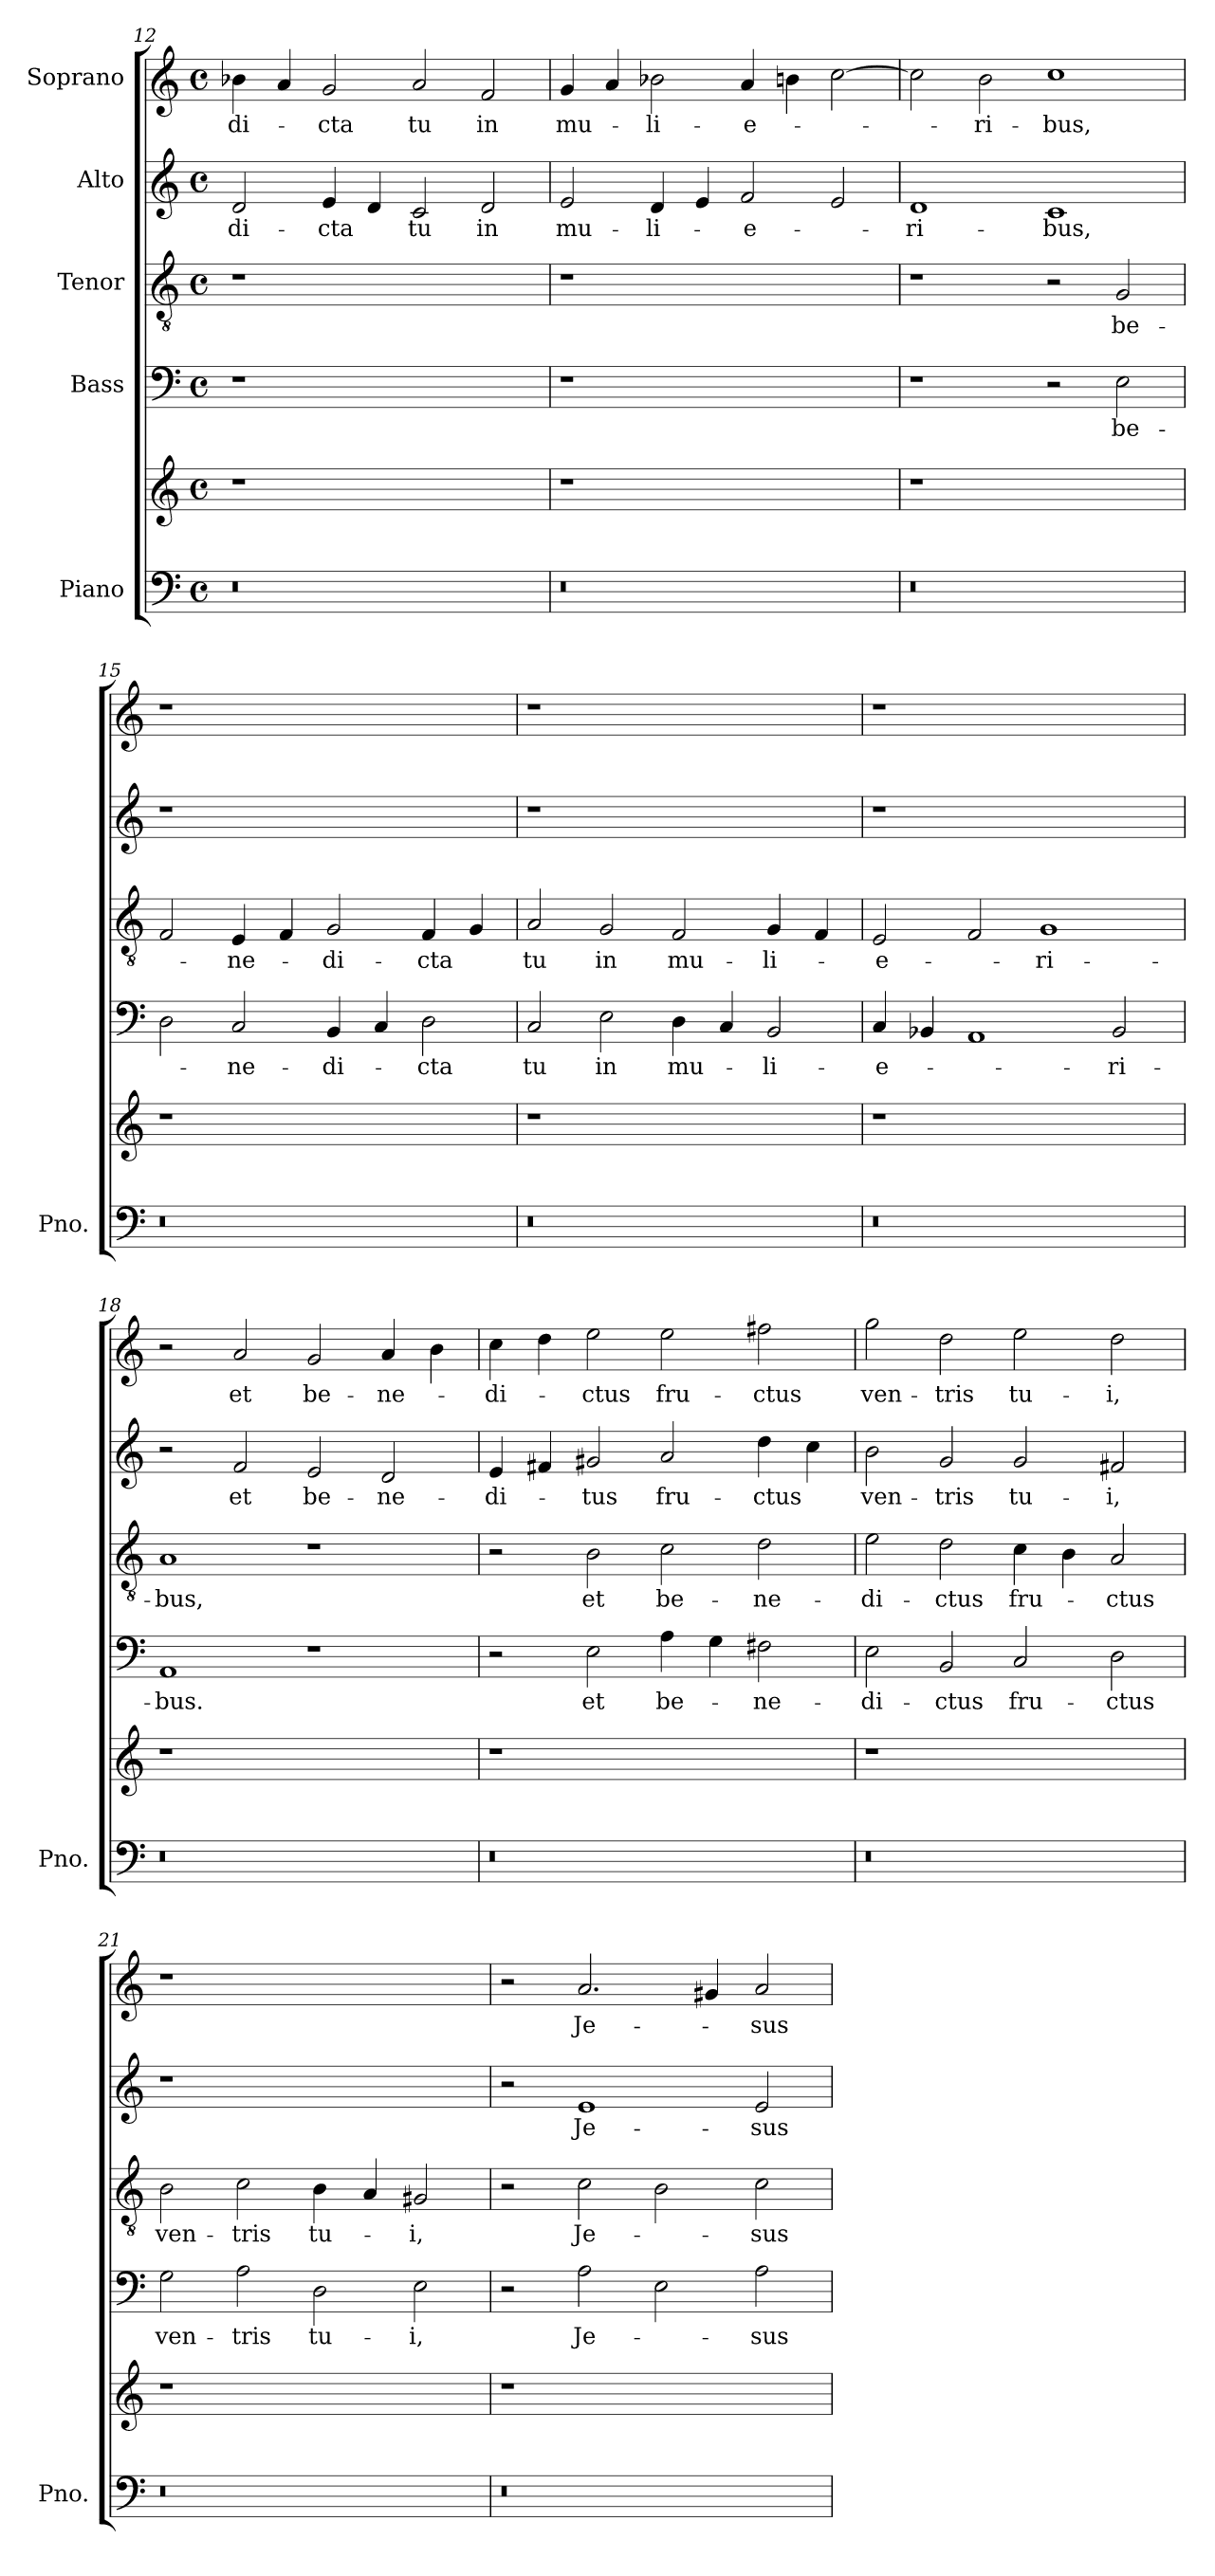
**kern	**kern	**kern	**text	**kern	**text	**kern	**text	**kern	**text
*part5	*part5	*part4	*part4	*part3	*part3	*part2	*part2	*part1	*part1
*staff6	*staff5	*staff4	*staff4	*staff3	*staff3	*staff2	*staff2	*staff1	*staff1
*I"Piano	*	*I"Bass	*	*I"Tenor	*	*I"Alto	*	*I"Soprano	*
*I'Pno.	*	*	*	*	*	*	*	*	*
*clefF4	*clefG2	*clefF4	*	*clefGv2	*	*clefG2	*	*clefG2	*
*k[]	*k[]	*k[]	*	*k[]	*	*k[]	*	*k[]	*
*C:	*C:	*C:	*	*C:	*	*C:	*	*C:	*
*M4/4	*M4/4	*M4/4	*	*M4/4	*	*M4/4	*	*M4/4	*
*met(c)	*met(c)	*met(c)	*	*met(c)	*	*met(c)	*	*met(c)	*
=12	=12	=12	=12	=12	=12	=12	=12	=12	=12
!	!	!	!	!	!	!	!LO:LY:b	!	!LO:LY:b
0r	1r	1r	.	1r	.	2d/	-di-	4b-X\	-di-
.	.	.	.	.	.	.	.	4a/	.
!	!	!	!	!	!	!	!LO:LY:b	!	!LO:LY:b
.	.	.	.	.	.	4e/	-cta	2g/	-cta
.	.	.	.	.	.	4d/	.	.	.
!	!	!	!	!	!	!	!LO:LY:b	!	!LO:LY:b
.	1ryy	1ryy	.	1ryy	.	2c/	tu	2a/	tu
!	!	!	!	!	!	!	!LO:LY:b	!	!LO:LY:b
.	.	.	.	.	.	2d/	in	2f/	in
!!LO:LB:g=z
=13	=13	=13	=13	=13	=13	=13	=13	=13	=13
!	!	!	!	!	!	!	!LO:LY:b	!	!LO:LY:b
0r	1r	1r	.	1r	.	2e/	mu-	4g/	mu-
.	.	.	.	.	.	.	.	4a/	.
!	!	!	!	!	!	!	!LO:LY:b	!	!LO:LY:b
.	.	.	.	.	.	4d/	-li-	2b-X\	-li-
.	.	.	.	.	.	4e/	.	.	.
!	!	!	!	!	!	!	!LO:LY:b	!	!LO:LY:b
.	1ryy	1ryy	.	1ryy	.	2f/	-e-	4a/	-e-
.	.	.	.	.	.	.	.	4bn\	.
.	.	.	.	.	.	2e/	.	[2cc\	.
=14	=14	=14	=14	=14	=14	=14	=14	=14	=14
!	!	!	!	!	!	!	!LO:LY:b	!	!
0r	1r	1r	.	1r	.	1d	-ri-	2cc\]	.
!	!	!	!	!	!	!	!	!	!LO:LY:b
.	.	.	.	.	.	.	.	2b\	-ri-
!	!	!	!	!	!	!	!LO:LY:b	!	!LO:LY:b
.	1ryy	2r	.	2r	.	1c	-bus,	1cc	-bus,
!	!	!	!LO:LY:b	!	!LO:LY:b	!	!	!	!
.	.	2E\	be-	2G/	be-	.	.	.	.
=15	=15	=15	=15	=15	=15	=15	=15	=15	=15
0r	1r	2D\	.	2F/	.	1r	.	1r	.
!	!	!	!LO:LY:b	!	!LO:LY:b	!	!	!	!
.	.	2C/	-ne-	4E/	-ne-	.	.	.	.
.	.	.	.	4F/	.	.	.	.	.
!	!	!	!LO:LY:b	!	!LO:LY:b	!	!	!	!
.	1ryy	4BB/	-di-	2G/	-di-	1ryy	.	1ryy	.
.	.	4C/	.	.	.	.	.	.	.
!	!	!	!LO:LY:b	!	!LO:LY:b	!	!	!	!
.	.	2D\	-cta	4F/	-cta	.	.	.	.
.	.	.	.	4G/	.	.	.	.	.
=16	=16	=16	=16	=16	=16	=16	=16	=16	=16
!	!	!	!LO:LY:b	!	!LO:LY:b	!	!	!	!
0r	1r	2C/	tu	2A/	tu	1r	.	1r	.
!	!	!	!LO:LY:b	!	!LO:LY:b	!	!	!	!
.	.	2E\	in	2G/	in	.	.	.	.
!	!	!	!LO:LY:b	!	!LO:LY:b	!	!	!	!
.	1ryy	4D\	mu-	2F/	mu-	1ryy	.	1ryy	.
.	.	4C/	.	.	.	.	.	.	.
!	!	!	!LO:LY:b	!	!LO:LY:b	!	!	!	!
.	.	2BB/	-li-	4G/	-li-	.	.	.	.
.	.	.	.	4F/	.	.	.	.	.
=17	=17	=17	=17	=17	=17	=17	=17	=17	=17
!	!	!	!LO:LY:b	!	!LO:LY:b	!	!	!	!
0r	1r	4C/	-e-	2E/	-e-	1r	.	1r	.
.	.	4BB-X/	.	.	.	.	.	.	.
.	.	1AA	.	2F/	.	.	.	.	.
!	!	!	!	!	!LO:LY:b	!	!	!	!
.	1ryy	.	.	1G	-ri-	1ryy	.	1ryy	.
!	!	!	!LO:LY:b	!	!	!	!	!	!
.	.	2BB-/	-ri-	.	.	.	.	.	.
=18	=18	=18	=18	=18	=18	=18	=18	=18	=18
!	!	!	!LO:LY:b	!	!LO:LY:b	!	!	!	!
0r	1r	1AA	-bus.	1A	-bus,	2r	.	2r	.
!	!	!	!	!	!	!	!LO:LY:b	!	!LO:LY:b
.	.	.	.	.	.	2f/	et	2a/	et
!	!	!	!	!	!	!	!LO:LY:b	!	!LO:LY:b
.	1ryy	1r	.	1r	.	2e/	be-	2g/	be-
!	!	!	!	!	!	!	!LO:LY:b	!	!LO:LY:b
.	.	.	.	.	.	2d/	-ne-	4a/	-ne-
.	.	.	.	.	.	.	.	4b\	.
!!LO:LB:g=z
=19	=19	=19	=19	=19	=19	=19	=19	=19	=19
!	!	!	!	!	!	!	!LO:LY:b	!	!LO:LY:b
0r	1r	2r	.	2r	.	4e/	-di-	4cc\	-di-
.	.	.	.	.	.	4f#X/	.	4dd\	.
!	!	!	!LO:LY:b	!	!LO:LY:b	!	!LO:LY:b	!	!LO:LY:b
.	.	2E\	et	2B\	et	2g#X/	-tus	2ee\	-ctus
!	!	!	!LO:LY:b	!	!LO:LY:b	!	!LO:LY:b	!	!LO:LY:b
.	1ryy	4A\	be-	2c\	be-	2a/	fru-	2ee\	fru-
.	.	4G\	.	.	.	.	.	.	.
!	!	!	!LO:LY:b	!	!LO:LY:b	!	!LO:LY:b	!	!LO:LY:b
.	.	2F#X\	-ne-	2d\	-ne-	4dd\	-ctus	2ff#X\	-ctus
.	.	.	.	.	.	4cc\	.	.	.
=20	=20	=20	=20	=20	=20	=20	=20	=20	=20
!	!	!	!LO:LY:b	!	!LO:LY:b	!	!LO:LY:b	!	!LO:LY:b
0r	1r	2E\	-di-	2e\	-di-	2b\	ven-	2gg\	ven-
!	!	!	!LO:LY:b	!	!LO:LY:b	!	!LO:LY:b	!	!LO:LY:b
.	.	2BB/	-ctus	2d\	-ctus	2g/	-tris	2dd\	-tris
!	!	!	!LO:LY:b	!	!LO:LY:b	!	!LO:LY:b	!	!LO:LY:b
.	1ryy	2C/	fru-	4c\	fru-	2g/	tu-	2ee\	tu-
.	.	.	.	4B\	.	.	.	.	.
!	!	!	!LO:LY:b	!	!LO:LY:b	!	!LO:LY:b	!	!LO:LY:b
.	.	2D\	-ctus	2A/	-ctus	2f#X/	-i,	2dd\	-i,
=21	=21	=21	=21	=21	=21	=21	=21	=21	=21
!	!	!	!LO:LY:b	!	!LO:LY:b	!	!	!	!
0r	1r	2G\	ven-	2B\	ven-	1r	.	1r	.
!	!	!	!LO:LY:b	!	!LO:LY:b	!	!	!	!
.	.	2A\	-tris	2c\	-tris	.	.	.	.
!	!	!	!LO:LY:b	!	!LO:LY:b	!	!	!	!
.	1ryy	2D\	tu-	4B\	tu-	1ryy	.	1ryy	.
.	.	.	.	4A/	.	.	.	.	.
!	!	!	!LO:LY:b	!	!LO:LY:b	!	!	!	!
.	.	2E\	-i,	2G#X/	-i,	.	.	.	.
=22	=22	=22	=22	=22	=22	=22	=22	=22	=22
0r	1r	2r	.	2r	.	2r	.	2r	.
!	!	!	!LO:LY:b	!	!LO:LY:b	!	!LO:LY:b	!	!LO:LY:b
.	.	2A\	Je-	2c\	Je-	1e	Je-	2.a/	Je-
.	1ryy	2E\	.	2B\	.	.	.	.	.
.	.	.	.	.	.	.	.	4g#X/	.
!	!	!	!LO:LY:b	!	!LO:LY:b	!	!LO:LY:b	!	!LO:LY:b
.	.	2A\	-sus	2c\	-sus	2e/	-sus	2a/	-sus
=	=	=	=	=	=	=	=	=	=
*-	*-	*-	*-	*-	*-	*-	*-	*-	*-
